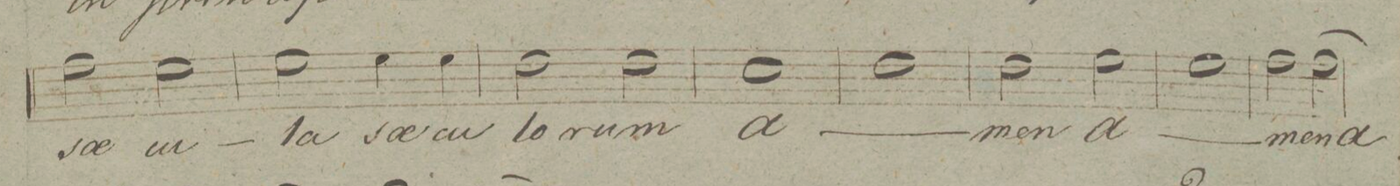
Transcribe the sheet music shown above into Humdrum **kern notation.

**kern	**text	**dynam
*I"Canto.	*	*
*clefC1	*	*
*k[b-]	*	*
*met(c|)	*	*
*M2/2	*	*
2dd\	sae-	.
2cc\	-cu-	.
=61	=61	=61
2cc\	-la	.
4cc\	sae-	.
4cc\	-cu-	.
=62	=62	=62
2b-\	-lo-	.
2b-\	-rum	.
=63	=63	=63
1a	A-	.
=64	=64	=64
1b-	.	.
=65	=65	=65
2b-\	-men	.
2cc\	A-	.
=66	=66	=66
1cc	.	.
=67	=67	=67
2dd\	-men	.
[2dd\	A-	.
=68	=68	=68
*-	*-	*-
